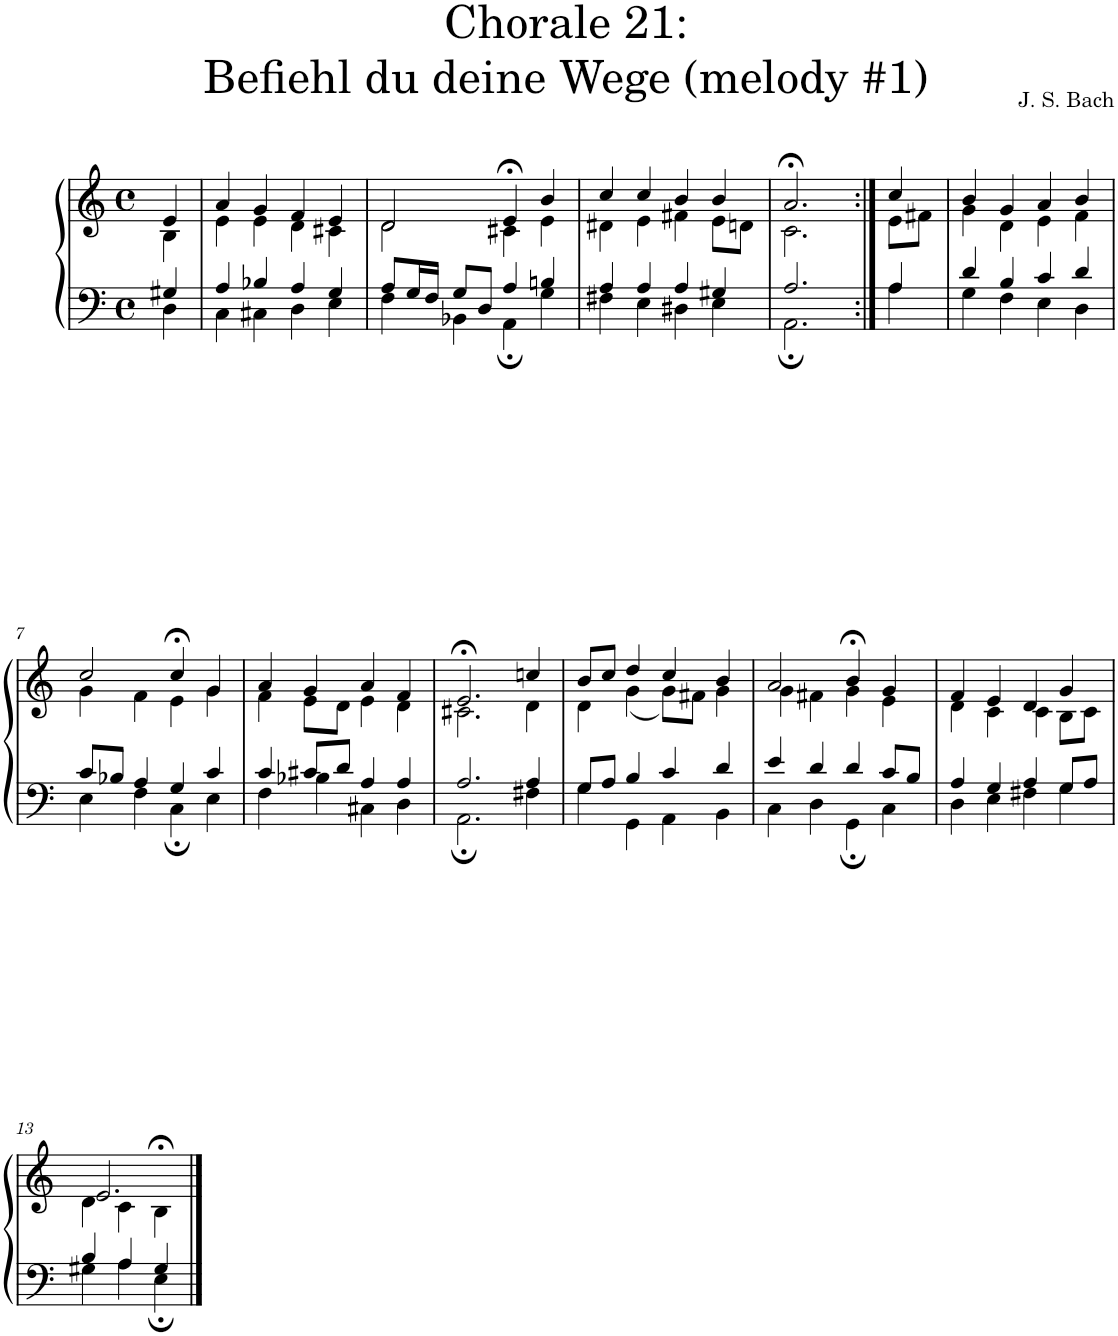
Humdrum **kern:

**kern	**kern
*part1	*part1
*staff2	*staff1
*I"S,A	*
*clefF4	*clefG2
*k[]	*k[]
*M4/4	*M4/4
*met(c)	*met(c)
=	=
*^	*^
4G#X/	4D\	4e/	4B\
=1	=1	=1	=1
4A/	4C\	4a/	4e\
4B-X/	4C#X\	4g/	4e\
4A/	4D\	4f/	4d\
4G/	4E\	4e/	4c#X\
=2	=2	=2	=2
8A/L	4F\	2d/	2d\
16G/L	.	.	.
16F/JJ	.	.	.
8G/L	4BB-X\	.	.
8D/J	.	.	.
4A/	4AA;\	4e;</	4c#X\
4Bn/	4G\	4b/	4e\
=3	=3	=3	=3
4A/	4F#X\	4cc/	4d#X\
4A/	4E\	4cc/	4e\
4A/	4D#X\	4b/	4f#X\
4G#X/	4E\	4b/	8e\L
.	.	.	8dn\J
=355	=355	=355	=355
2.A/	2.AA;\	2.a;</	2.c\
=356:|!	=356:|!	=356:|!	=356:|!
4A/	4A\	4cc/	8e\L
.	.	.	8f#X\J
=6	=6	=6	=6
4d/	4G\	4b/	4g\
4B/	4F\	4g/	4d\
4c/	4E\	4a/	4e\
4d/	4D\	4b/	4f\
!!LO:LB:g=z	!!
=7	=7	=7	=7
8c/L	4E\	2cc/	4g\
8B-X/J	.	.	.
4A/	4F\	.	4f\
4G/	4C;\	4cc;</	4e\
4c/	4E\	4g/	4g\
=8	=8	=8	=8
4c/	4F\	4a/	4f\
8c#X/L	4B-X\	4g/	8e\L
8d/J	.	.	8d\J
4A/	4C#X\	4a/	4e\
4A/	4D\	4f/	4d\
=9	=9	=9	=9
2.A/	2.AA;\	2.e;</	2.c#X\
4A/	4F#X\	4ccn/	4d\
=10	=10	=10	=10
8G/L	4G\	8b/L	4d\
8A/J	.	8cc/J	.
4B/	4GG\	4dd/	(<4g\
4c/	4AA\	4cc/	8g\L)
.	.	.	8f#X\J
4d/	4BB\	4b/	4g\
=11	=11	=11	=11
4e/	4C\	2a/	4g\
4d/	4D\	.	4f#X\
4d/	4GG;\	4b;</	4g\
8c/L	4C\	4g/	4e\
8B/J	.	.	.
=12	=12	=12	=12
4A/	4D\	4f/	4d\
4G/	4E\	4e/	4c\
4A/	4F#X\	4d/	4c\
8G/L	4G\	4g/	8B\L
8A/J	.	.	8c\J
!!LO:LB:g=z	!!
=13	=13	=13	=13
4B/	4G#X\	2.e/	4d\
4A/	4A\	.	4c\
4G#/	4E;\	.	4B;<\
*v	*v	*	*
*	*v	*v
==	==
*-	*-
